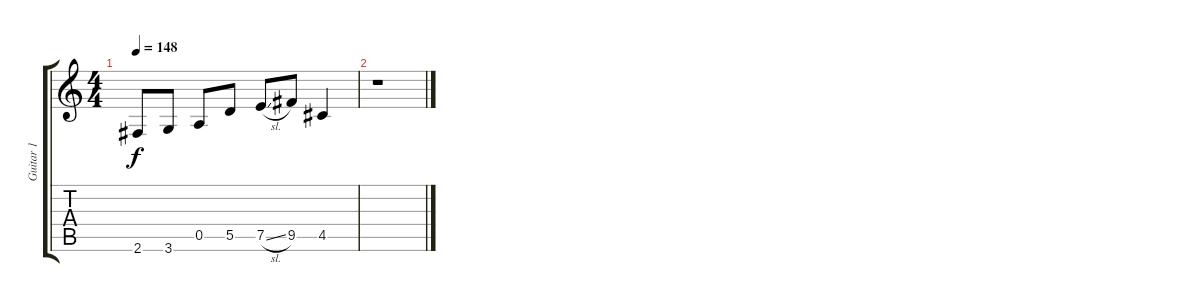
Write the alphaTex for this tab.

\track ("Guitar 1" "Guitar 1") {instrument distortionguitar}
\staff {score tabs}
\tuning (E4 B3 G3 D3 A2 E2) {hide}
\ts (4 4)
\tempo 148
\clef g2
\ks c
2.6.8{dy f} 3.6.8 0.5.8 5.5.8 7.5{sl}.8 9.5.8 4.5.4 |
r.1
